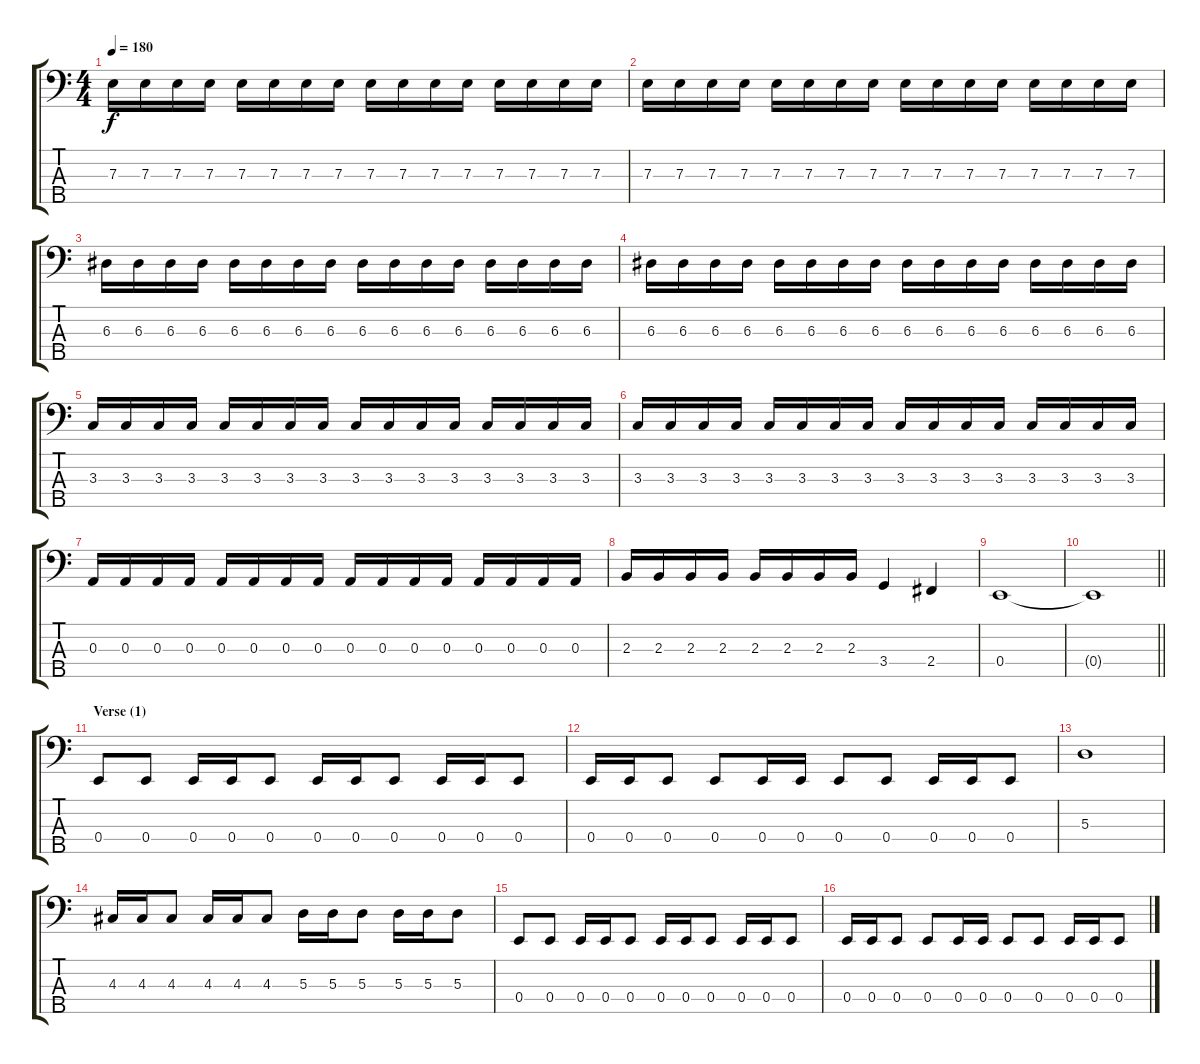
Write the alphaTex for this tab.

\track "" {instrument electricbassfinger}
\staff {score tabs}
\tuning (G2 D2 A1 E1 B0) {hide}
\ts (4 4)
\tempo 180
\clef f4
\ks c
7.3.16{dy f} 7.3.16 7.3.16 7.3.16 7.3.16 7.3.16 7.3.16 7.3.16 7.3.16 7.3.16 7.3.16 7.3.16 7.3.16 7.3.16 7.3.16 7.3.16 |
7.3.16 7.3.16 7.3.16 7.3.16 7.3.16 7.3.16 7.3.16 7.3.16 7.3.16 7.3.16 7.3.16 7.3.16 7.3.16 7.3.16 7.3.16 7.3.16 |
6.3.16 6.3.16 6.3.16 6.3.16 6.3.16 6.3.16 6.3.16 6.3.16 6.3.16 6.3.16 6.3.16 6.3.16 6.3.16 6.3.16 6.3.16 6.3.16 |
6.3.16 6.3.16 6.3.16 6.3.16 6.3.16 6.3.16 6.3.16 6.3.16 6.3.16 6.3.16 6.3.16 6.3.16 6.3.16 6.3.16 6.3.16 6.3.16 |
3.3.16 3.3.16 3.3.16 3.3.16 3.3.16 3.3.16 3.3.16 3.3.16 3.3.16 3.3.16 3.3.16 3.3.16 3.3.16 3.3.16 3.3.16 3.3.16 |
3.3.16 3.3.16 3.3.16 3.3.16 3.3.16 3.3.16 3.3.16 3.3.16 3.3.16 3.3.16 3.3.16 3.3.16 3.3.16 3.3.16 3.3.16 3.3.16 |
0.3.16 0.3.16 0.3.16 0.3.16 0.3.16 0.3.16 0.3.16 0.3.16 0.3.16 0.3.16 0.3.16 0.3.16 0.3.16 0.3.16 0.3.16 0.3.16 |
2.3.16 2.3.16 2.3.16 2.3.16 2.3.16 2.3.16 2.3.16 2.3.16 3.4.4 2.4.4 |
0.4.1 |
\barLineRight lightlight
0.4{t}.1 |
\section ("" "Verse (1)")
0.4.8 0.4.8 0.4.16 0.4.16 0.4.8 0.4.16 0.4.16 0.4.8 0.4.16 0.4.16 0.4.8 |
0.4.16 0.4.16 0.4.8 0.4.8 0.4.16 0.4.16 0.4.8 0.4.8 0.4.16 0.4.16 0.4.8 |
5.3.1 |
4.3.16 4.3.16 4.3.8 4.3.16 4.3.16 4.3.8 5.3.16 5.3.16 5.3.8 5.3.16 5.3.16 5.3.8 |
0.4.8 0.4.8 0.4.16 0.4.16 0.4.8 0.4.16 0.4.16 0.4.8 0.4.16 0.4.16 0.4.8 |
0.4.16 0.4.16 0.4.8 0.4.8 0.4.16 0.4.16 0.4.8 0.4.8 0.4.16 0.4.16 0.4.8
